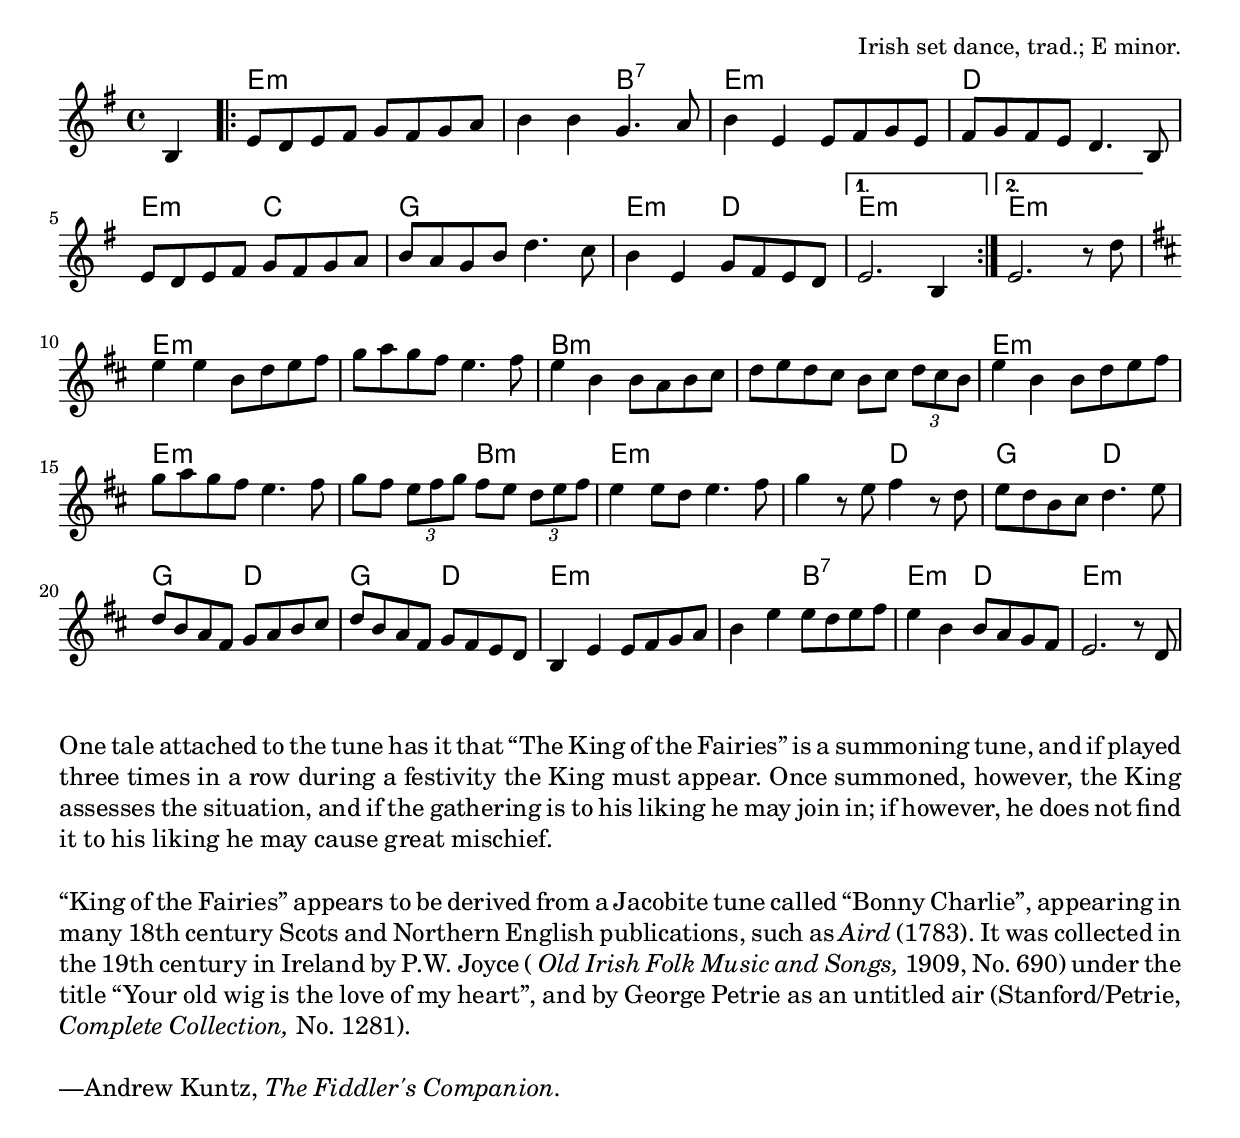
\version "2.18.2"
\include "util.ly"

\tocItem \markup "King of the Faeries"

\score {
  <<
    \relative b {
      \time 4/4
      \key e \minor

      \partial 4 b4 |
      \repeat volta 2 {
        e8 d e fis g fis g a |
        b4 b g4. a8 |
        b4 e,4 e8 fis g e |
        fis g fis e d4. b8 |

        e8 d e fis g fis g a |
        b8 a g b d4. c8 |
        b4 e, g8 fis e d |
      }
      \alternative {
        { e2. b4 }
        { e2. r8 d'8 }
      }
      \break

      \key e \dorian
      e4 e b8 d e fis |
      g8 a g fis e4. fis8 |
      e4 b b8 a b cis |
      d8 e d cis b cis \tuplet 3/2 { d8 cis b } |

      e4 b b8 d e fis |
      g8 a g fis e4. fis8 |
      g8 fis \tuplet 3/2 { e8 fis g } fis8 e \tuplet 3/2 { d8 e fis } |
      e4 e8 d e4. fis8 |
      g4 r8 e8 fis4 r8 d8 |

      e8 d b cis d4. e8 |
      d8 b a fis g a b cis |
      d8 b a fis g fis e d |
      b4 e e8 fis g a |
      b4 e e8 d e fis |
      e4 b b8 a g fis |
      e2. r8 d8 |
    }

    \chords {
      \time 4/4
      \set chordChanges = ##t

      \transpose c' c {
        \partial 4 s4 |
        \repeat volta 2 {
          e1:m | e2:m b2:7 | e1:m | d1 |
          e2:m c2 | g1 | e2:m d2 |
        }
        \alternative {
          { e1:m | }
          { e1:m | }
        }

        e1:m | e1:m | b1:m | b1:m |
        e1:m | e1:m | e2:m b2:m | e1:m |
        e2:m d2 | g2 d2 | g2 d2 | g2 d2 |
        e1:m | e2:m b2:7 | e2:m d2 | e1:m |
      }
    }
  >>

  \header {
    title = "King of the Faeries"
    opus = "Irish set dance, trad.; E minor."
  }
  \layout{ indent = 0 }
  \midi{ \tempo 4 = 180 }
}

\markuplist {
  \paragraph {
    One tale attached to the tune has it that “The King of the Fairies”
    is a summoning tune, and if played three times in a row during a
    festivity the King must appear. Once summoned, however, the King
    assesses the situation, and if the gathering is to his liking he
    may join in; if however, he does not find it to his liking he may
    cause great mischief.
  }
  \paragraph {
    “King of the Fairies” appears to be derived from a Jacobite tune
    called “Bonny Charlie”, appearing in many 18th century Scots and
    Northern English publications, such as \italic{Aird} (1783). It
    was collected in the 19th century in Ireland by P.W. Joyce
    (\italic{Old Irish Folk Music and Songs,} 1909, No. 690) under
    the title “Your old wig is the love of my heart”, and by George
    Petrie as an untitled air (Stanford/Petrie,
    \italic{Complete Collection,} No. 1281).
  }
  \paragraph {
    —Andrew Kuntz, \italic{The Fiddler's Companion.}
  }
}